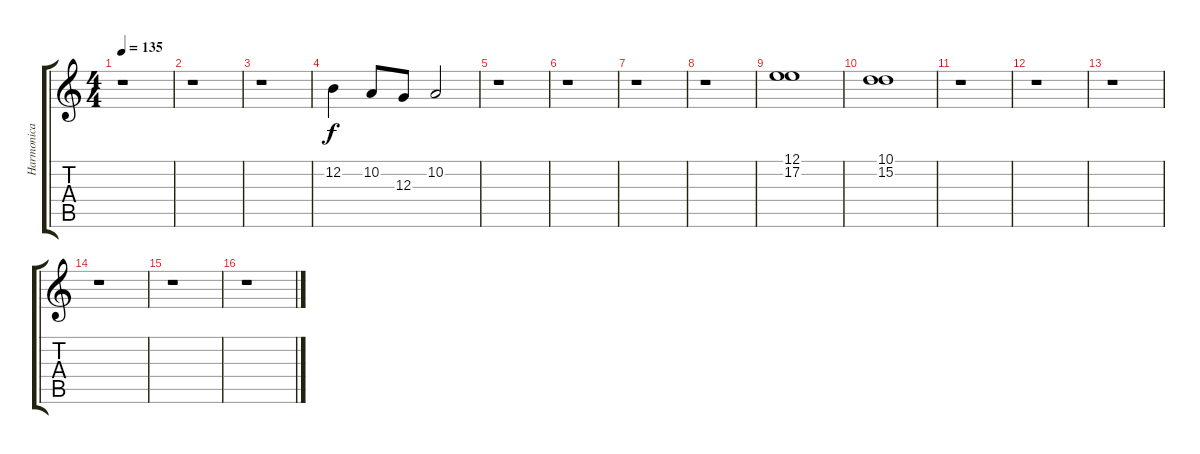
\track ("Harmonica" "Harmonica") {instrument harmonica}
\staff {score tabs}
\tuning (E4 B3 G3 D3 A2 E2) {hide}
\ts (4 4)
\tempo 135
\clef g2
\ks c
r.1{dy f} |
r.1 |
r.1 |
12.2.4 10.2.8 12.3.8 10.2.2 |
r.1 |
r.1 |
r.1 |
r.1 |
(12.1 17.2).1 |
(10.1 15.2).1 |
r.1 |
r.1 |
r.1 |
r.1 |
r.1 |
r.1
